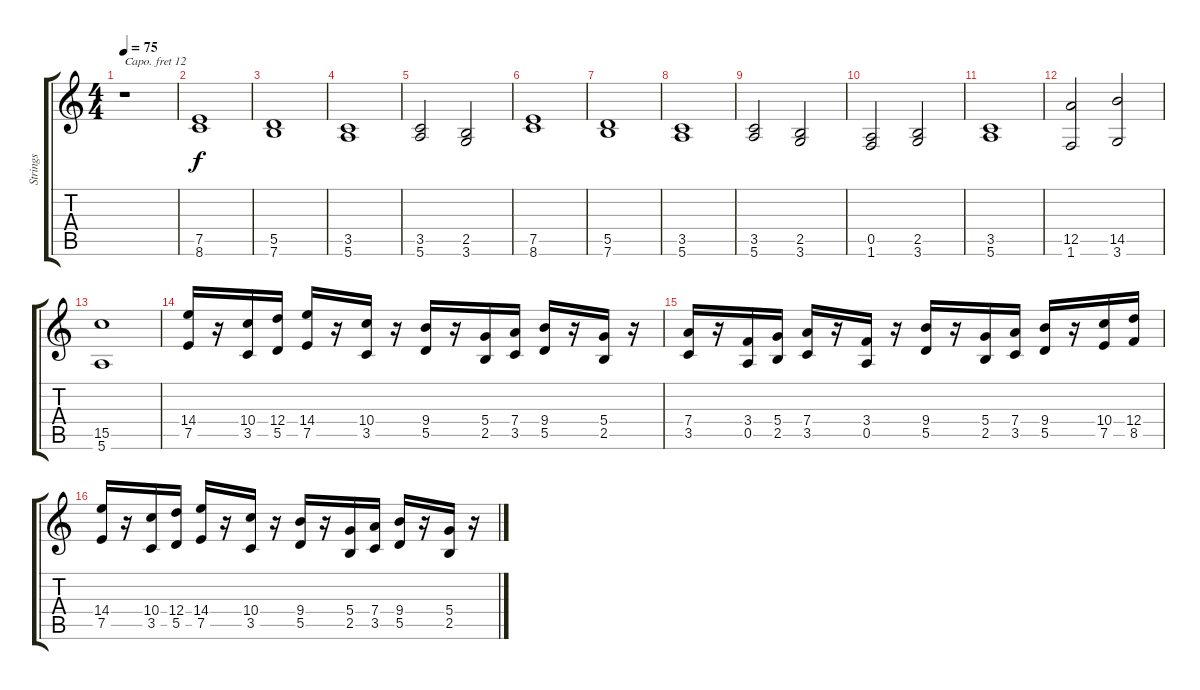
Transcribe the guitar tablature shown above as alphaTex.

\track ("Strings" "Strings") {instrument stringensemble1}
\staff {score tabs}
\capo 12
\tuning (E4 B3 G3 D3 A2 E2) {hide}
\ts (4 4)
\tempo 75
\clef g2
\ks c
r.1{dy f} |
(7.5 8.6).1 |
(5.5 7.6).1 |
(3.5 5.6).1 |
(3.5 5.6).2 (2.5 3.6).2 |
(7.5 8.6).1 |
(5.5 7.6).1 |
(3.5 5.6).1 |
(3.5 5.6).2 (2.5 3.6).2 |
(0.5 1.6).2 (2.5 3.6).2 |
(3.5 5.6).1 |
(12.5 1.6).2 (14.5 3.6).2 |
(15.5 5.6).1 |
(14.4 7.5).16 r.16 (10.4 3.5).16 (12.4 5.5).16 (14.4 7.5).16 r.16 (10.4 3.5).16 r.16 (9.4 5.5).16 r.16 (5.4 2.5).16 (7.4 3.5).16 (9.4 5.5).16 r.16 (5.4 2.5).16 r.16 |
(7.4 3.5).16 r.16 (3.4 0.5).16 (5.4 2.5).16 (7.4 3.5).16 r.16 (3.4 0.5).16 r.16 (9.4 5.5).16 r.16 (5.4 2.5).16 (7.4 3.5).16 (9.4 5.5).16 r.16 (10.4 7.5).16 (12.4 8.5).16 |
(14.4 7.5).16 r.16 (10.4 3.5).16 (12.4 5.5).16 (14.4 7.5).16 r.16 (10.4 3.5).16 r.16 (9.4 5.5).16 r.16 (5.4 2.5).16 (7.4 3.5).16 (9.4 5.5).16 r.16 (5.4 2.5).16 r.16
